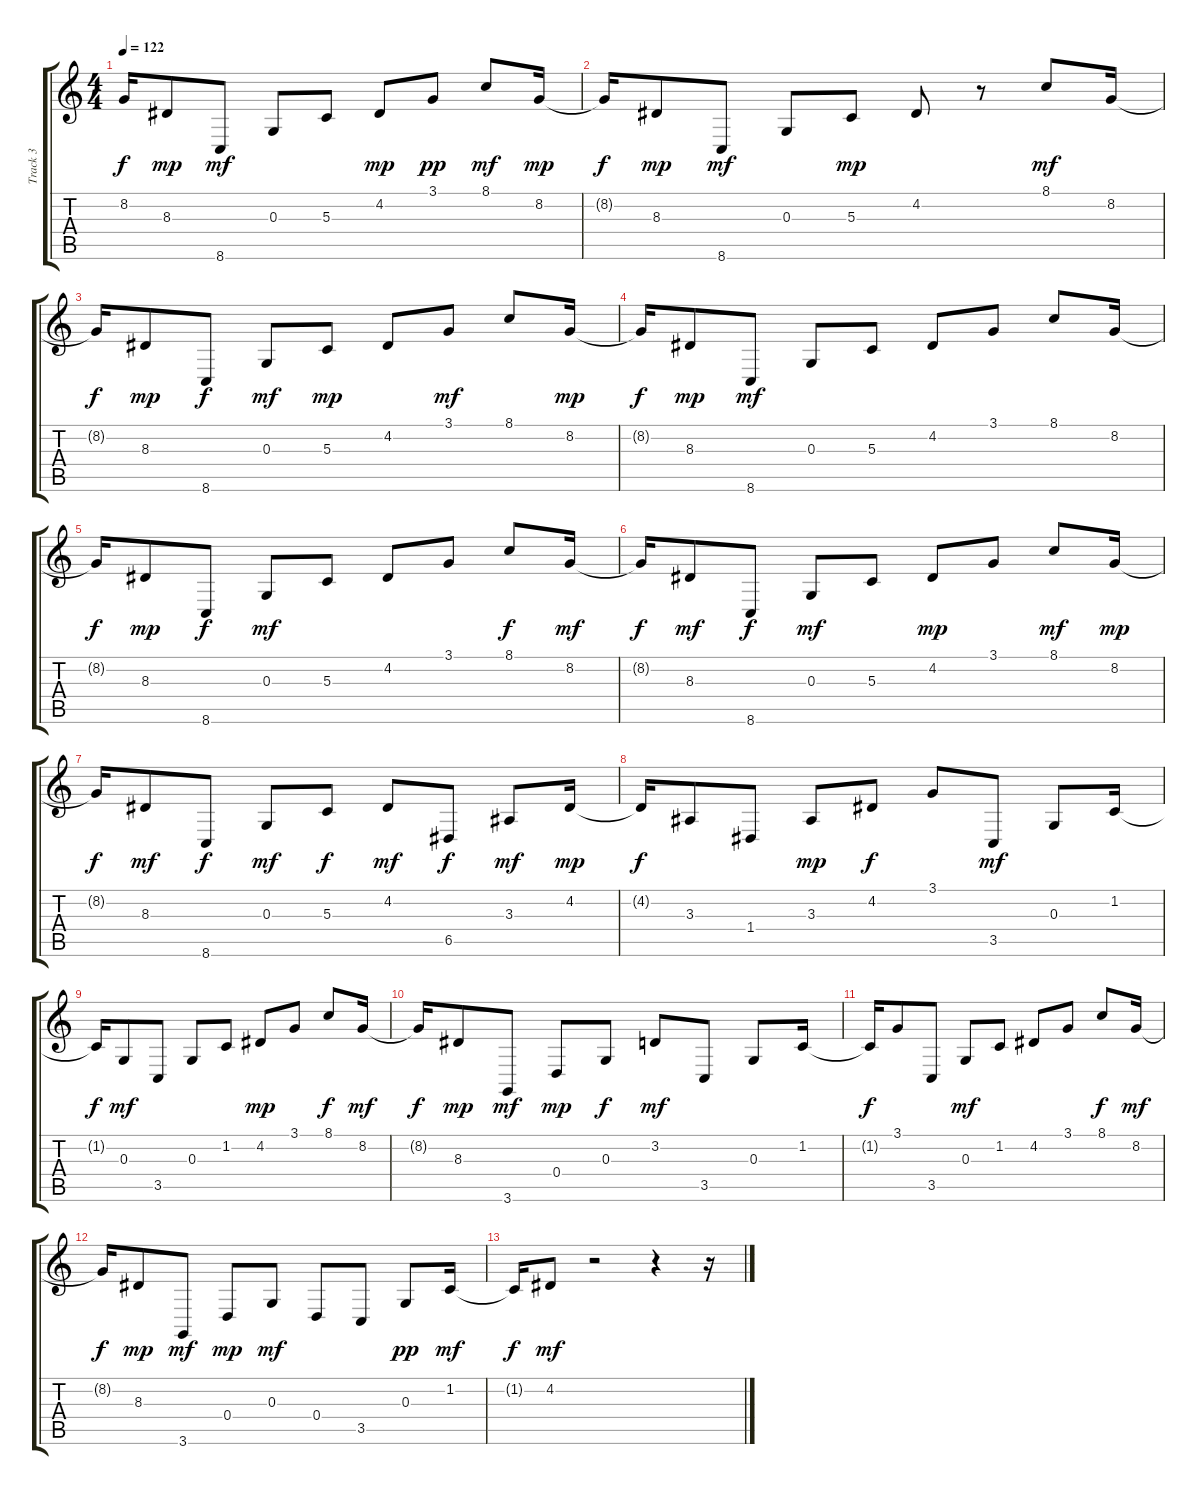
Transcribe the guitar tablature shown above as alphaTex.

\track ("Track 3" "Track 3") {instrument orchestralharp}
\staff {score tabs}
\tuning (E4 B3 G3 D3 A2 E2) {hide}
\ts (4 4)
\tempo 122
\clef g2
\ks c
8.2{t}.16{dy f} 8.3.8{dy mp} 8.6.8{dy mf} 0.3.8 5.3.8 4.2.8{dy mp} 3.1.8{dy pp} 8.1.8{dy mf} 8.2.16{dy mp} |
8.2{t}.16{dy f} 8.3.8{dy mp} 8.6.8{dy mf} 0.3.8 5.3.8{dy mp} 4.2.8 r.8 8.1.8{dy mf} 8.2.16 |
8.2{t}.16{dy f} 8.3.8{dy mp} 8.6.8{dy f} 0.3.8{dy mf} 5.3.8{dy mp} 4.2.8 3.1.8{dy mf} 8.1.8 8.2.16{dy mp} |
8.2{t}.16{dy f} 8.3.8{dy mp} 8.6.8{dy mf} 0.3.8 5.3.8 4.2.8 3.1.8 8.1.8 8.2.16 |
8.2{t}.16{dy f} 8.3.8{dy mp} 8.6.8{dy f} 0.3.8{dy mf} 5.3.8 4.2.8 3.1.8 8.1.8{dy f} 8.2.16{dy mf} |
8.2{t}.16{dy f} 8.3.8{dy mf} 8.6.8{dy f} 0.3.8{dy mf} 5.3.8 4.2.8{dy mp} 3.1.8 8.1.8{dy mf} 8.2.16{dy mp} |
8.2{t}.16{dy f} 8.3.8{dy mf} 8.6.8{dy f} 0.3.8{dy mf} 5.3.8{dy f} 4.2.8{dy mf} 6.5.8{dy f} 3.3.8{dy mf} 4.2.16{dy mp} |
4.2{t}.16{dy f} 3.3.8 1.4.8 3.3.8{dy mp} 4.2.8{dy f} 3.1.8 3.5.8{dy mf} 0.3.8 1.2.16 |
1.2{t}.16{dy f} 0.3.8{dy mf} 3.5.8 0.3.8 1.2.8 4.2.8{dy mp} 3.1.8 8.1.8{dy f} 8.2.16{dy mf} |
8.2{t}.16{dy f} 8.3.8{dy mp} 3.6.8{dy mf} 0.4.8{dy mp} 0.3.8{dy f} 3.2.8{dy mf} 3.5.8 0.3.8 1.2.16 |
1.2{t}.16{dy f} 3.1.8 3.5.8 0.3.8{dy mf} 1.2.8 4.2.8 3.1.8 8.1.8{dy f} 8.2.16{dy mf} |
8.2{t}.16{dy f} 8.3.8{dy mp} 3.6.8{dy mf} 0.4.8{dy mp} 0.3.8{dy mf} 0.4.8 3.5.8 0.3.8{dy pp} 1.2.16{dy mf} |
1.2{t}.16{dy f} 4.2.8{dy mf} r.2 r.4 r.16
